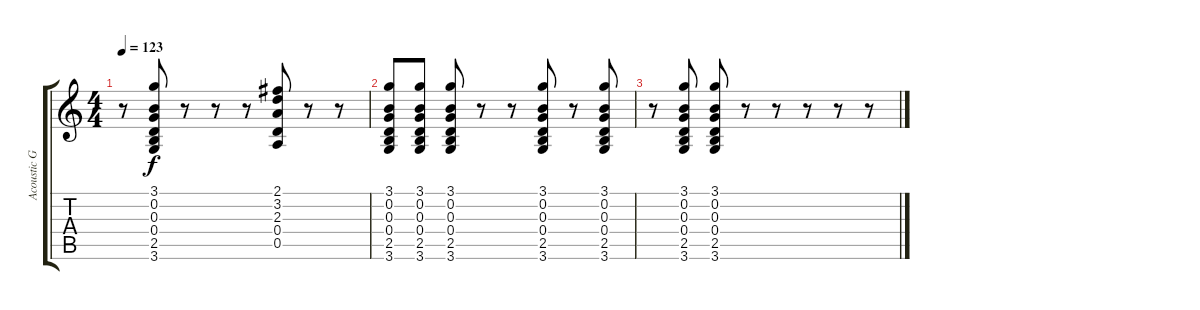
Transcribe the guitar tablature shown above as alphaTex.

\track ("Acoustic Guitar" "Acoustic G") {instrument acousticguitarsteel}
\staff {score tabs}
\tuning (E4 B3 G3 D3 A2 E2) {hide}
\ts (4 4)
\tempo 123
\clef g2
\ks c
r.8{dy f} (3.1 0.2 0.3 0.4 2.5 3.6).8 r.8 r.8 r.8 (2.1 3.2 2.3 0.4 0.5).8 r.8 r.8 |
(3.1 0.2 0.3 0.4 2.5 3.6).8 (3.1 0.2 0.3 0.4 2.5 3.6).8 (3.1 0.2 0.3 0.4 2.5 3.6).8 r.8 r.8 (3.1 0.2 0.3 0.4 2.5 3.6).8 r.8 (3.1 0.2 0.3 0.4 2.5 3.6).8 |
r.8 (3.1 0.2 0.3 0.4 2.5 3.6).8 (3.1 0.2 0.3 0.4 2.5 3.6).8 r.8 r.8 r.8 r.8 r.8
